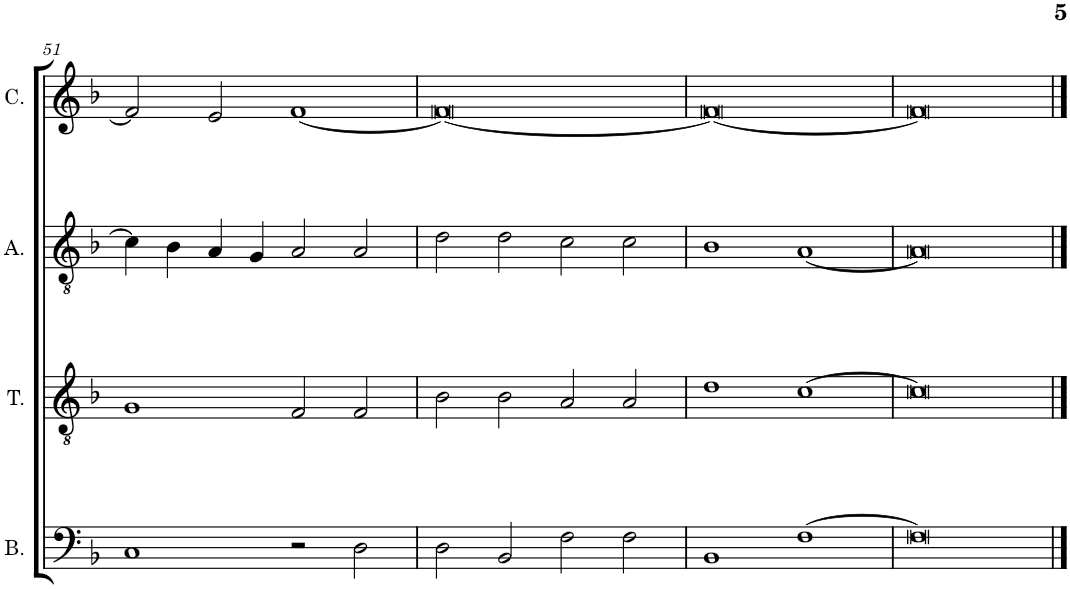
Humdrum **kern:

**kern	**kern	**kern	**kern
*part4	*part3	*part2	*part1
*staff4	*staff3	*staff2	*staff1
*I"Bassus	*I"Tenor	*I"Altus	*I"Cantus
*I'B.	*I'T.	*I'A.	*I'C.
!!LO:PB:g=z
*clefF4	*clefGv2	*clefGv2	*clefG2
*k[b-]	*k[b-]	*k[b-]	*k[b-]
*M2/1	*M2/1	*M2/1	*M2/1
=51	=51	=51	=51
1C	1G	4c\]	2f/]
.	.	4B-\	.
.	.	4A/	2e/
.	.	4G/	.
2r	2F/	2A/	[1f
2D\	2F/	2A/	.
=52	=52	=52	=52
2D\	2B-\	2d\	0f_
2BB-/	2B-\	2d\	.
2F\	2A/	2c\	.
2F\	2A/	2c\	.
=53	=53	=53	=53
1BB-	1d	1B-	0f_
[1F	[1c	[1A	.
=54	=54	=54	=54
0F]	0c]	0A]	0f]
==	==	==	==
*-	*-	*-	*-
